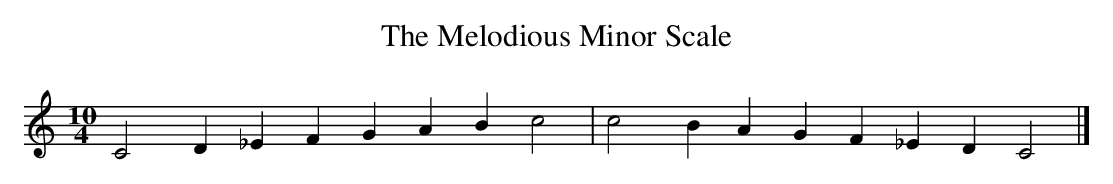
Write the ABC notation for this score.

X:1
T:The Melodious Minor Scale
M:10/4
L:1/4
K:C
C2  D _E  F  G  A  B  c2 |\
c2  B  A  G  F _E  D  C2|]

This is a Hungarian song that uses it.  As Vargyas says, it gets its
dramatic effect by appearing to be in C minor at the start, with the
true scale only revealed by the B natural and A natural in bar 5.
